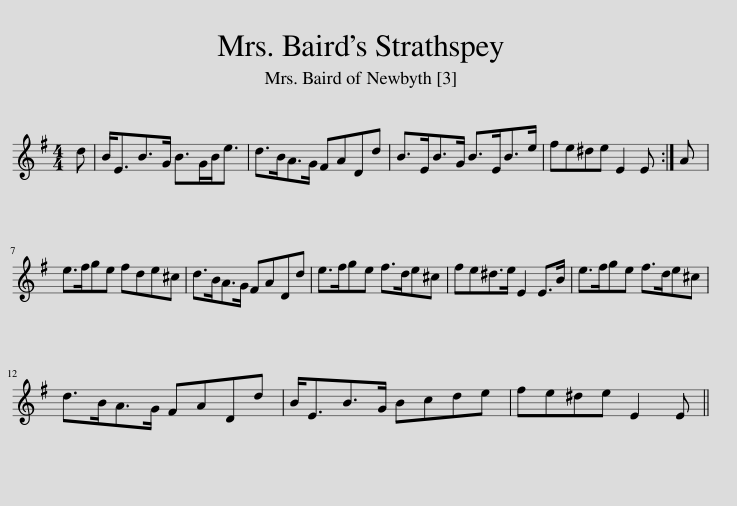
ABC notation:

X:1
L:1/8
M:4/4
I:linebreak $
K:Emin
V:1 treble
V:1
 d | B<EB>G B>GB<e | d>BA>G FADd | B>EB>G B>EB>e | fe^de E2 E :| %5
 A |$ e>fge fde^c | d>BA>G FADd | e>fge f>de^c | fe^d>e E2 E>B | %10
 e>fge f>de^c |$ d>BA>G FADd | B<EB>G Bcde | fe^de E2 E || %14
